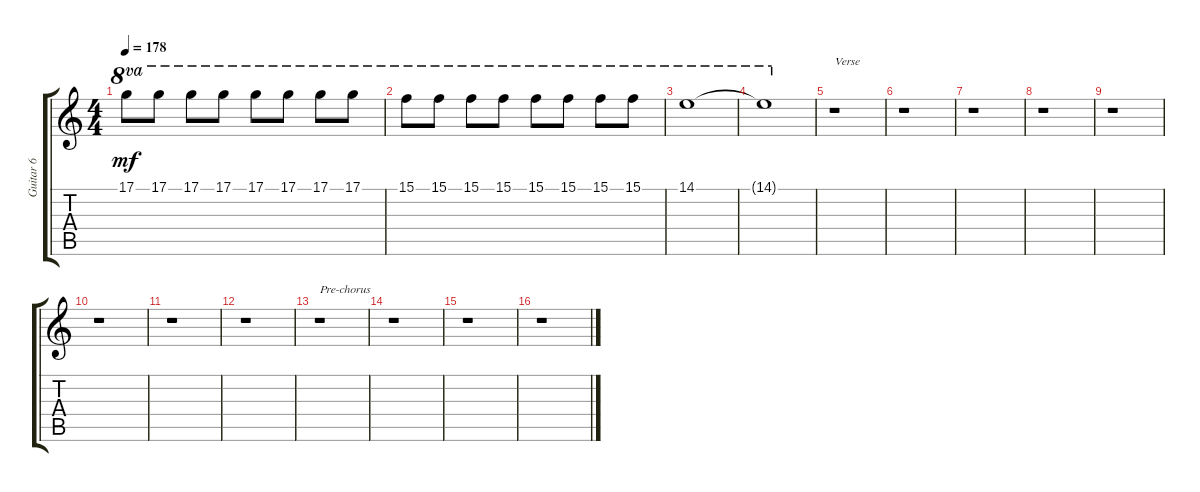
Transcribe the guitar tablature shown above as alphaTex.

\track ("Guitar 6" "Guitar 6") {instrument electricguitarclean}
\staff {score tabs}
\tuning (D4 A3 F3 C3 G2 C2) {hide}
\ts (4 4)
\tempo 178
\clef g2
\ks c
17.1.8{ot 8va dy mf} 17.1.8{ot 8va} 17.1.8{ot 8va} 17.1.8{ot 8va} 17.1.8{ot 8va} 17.1.8{ot 8va} 17.1.8{ot 8va} 17.1.8{ot 8va} |
15.1.8{ot 8va} 15.1.8{ot 8va} 15.1.8{ot 8va} 15.1.8{ot 8va} 15.1.8{ot 8va} 15.1.8{ot 8va} 15.1.8{ot 8va} 15.1.8{ot 8va} |
14.1.1{ot 8va} |
14.1{t}.1{ot 8va} |
r.1{txt "Verse"} |
r.1 |
r.1 |
r.1 |
r.1 |
r.1 |
r.1 |
r.1 |
r.1{txt "Pre-chorus"} |
r.1 |
r.1 |
r.1
